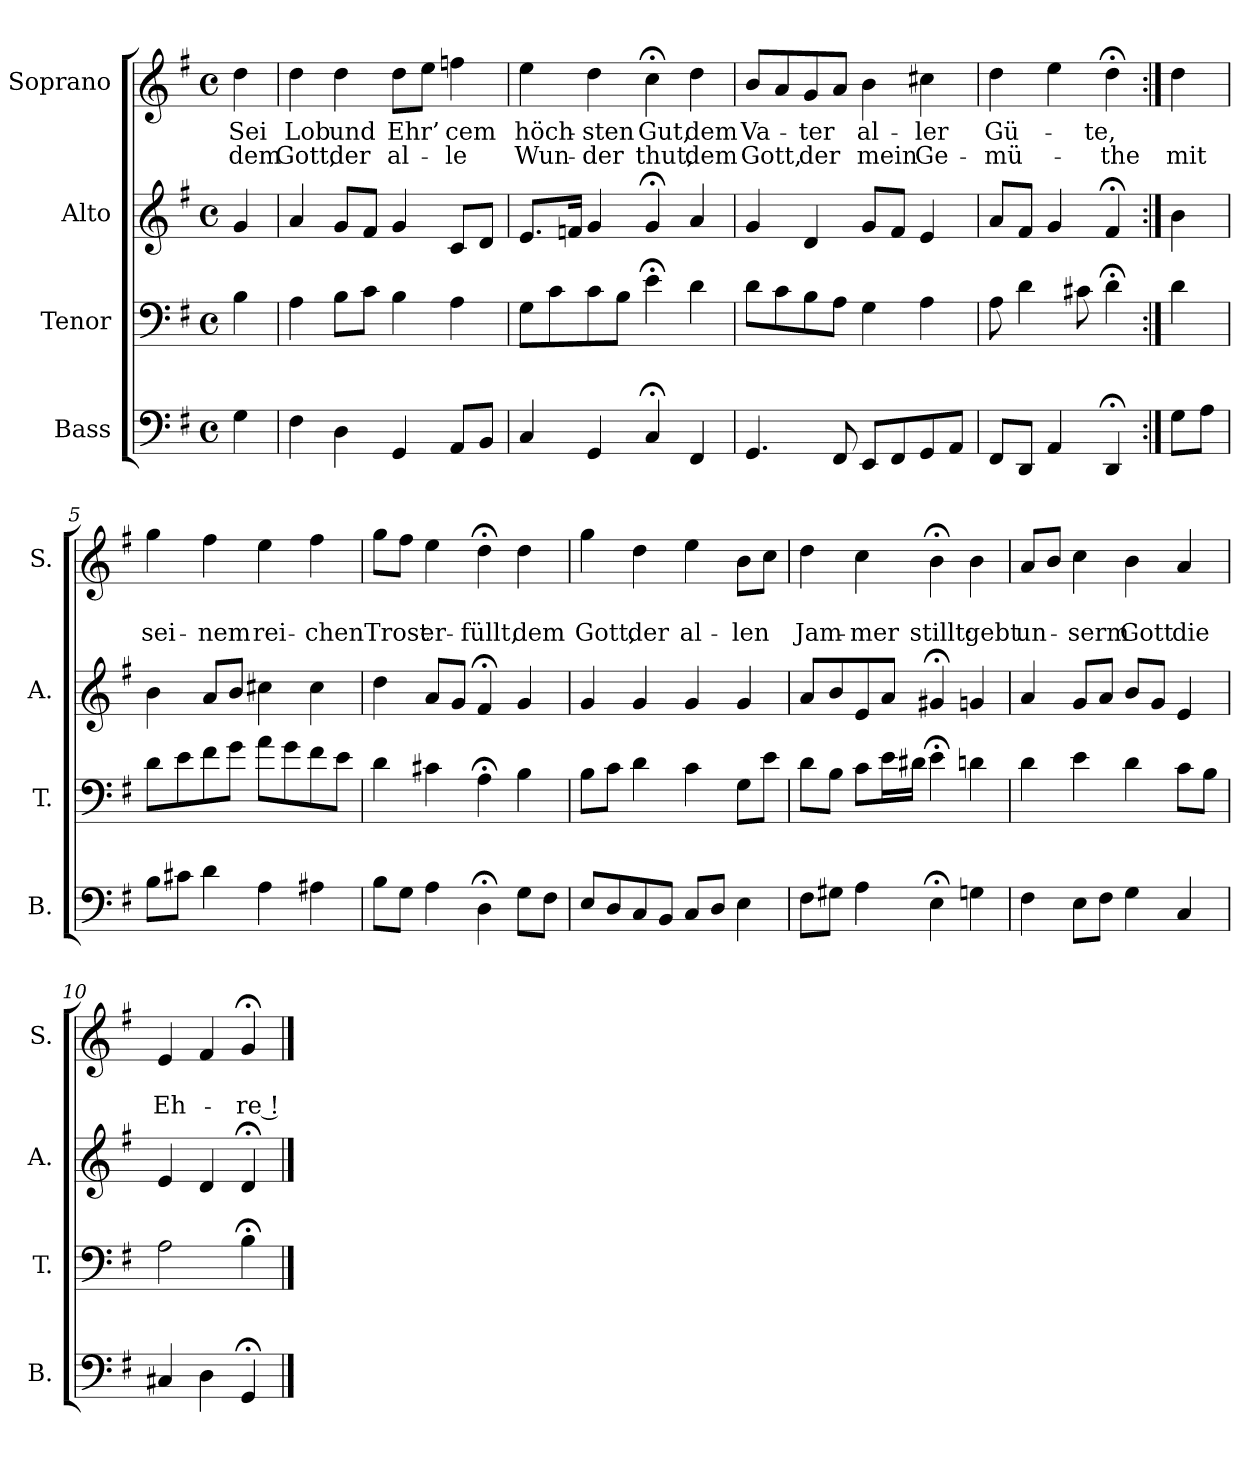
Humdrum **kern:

**kern	**kern	**kern	**kern	**text	**text
*part4	*part3	*part2	*part1	*part1	*part1
*staff4	*staff3	*staff2	*staff1	*staff1	*staff1
*I"Bass	*I"Tenor	*I"Alto	*I"Soprano	*	*
*I'B.	*I'T.	*I'A.	*I'S.	*	*
*clefF4	*clefF4	*clefG2	*clefG2	*	*
*k[f#]	*k[f#]	*k[f#]	*k[f#]	*	*
*G:	*G:	*G:	*G:	*	*
*M4/4	*M4/4	*M4/4	*M4/4	*	*
*met(c)	*met(c)	*met(c)	*met(c)	*	*
=	=	=	=	=	=
4G\	4B\	4g/	4dd\	Sei	dem
=1	=1	=1	=1	=1	=1
4F#\	4A\	4a/	4dd\	Lob	Gott,
4D\	8B\L	8g/L	4dd\	und	der
.	8c\J	8f#/J	.	.	.
4GG/	4B\	4g/	8dd\L	Ehr’	al-
.	.	.	8ee\J	.	.
8AA/L	4A\	8c/L	4ffn\	cem	-le
8BB/J	.	8d/J	.	.	.
=2	=2	=2	=2	=2	=2
4C/	8G\L	8.e/L	4ee\	höch-	Wun-
.	8c\	.	.	.	.
.	.	16fn/Jk	.	.	.
4GG/	8c\	4g/	4dd\	-sten	-der
.	8B\J	.	.	.	.
4C;</	4e;<\	4g;</	4cc;<\	Gut,	thut,
4FF#/	4d\	4a/	4dd\	dem	dem
=3	=3	=3	=3	=3	=3
4.GG/	8d\L	4g/	8b/L	Va-	Gott,
.	8c\	.	8a/	.	.
.	8B\	4d/	8g/	-ter	der
8FF#/	8A\J	.	8a/J	.	.
8EE/L	4G\	8g/L	4b\	al-	mein
8FF#/	.	8f#/J	.	.	.
8GG/	4A\	4e/	4cc#X\	-ler	Ge-
8AA/J	.	.	.	.	.
=4	=4	=4	=4	=4	=4
8FF#/L	8A\	8a/L	4dd\	Gü-	-mü-
8DD/J	4d\	8f#/J	.	.	.
4AA/	.	4g/	4ee\	.	.
.	8c#X\	.	.	.	.
4DD;</	4d;<\	4f#;</	4dd;<\	-te,	-the
!!LO:LB:g=z
=4a:|!	=4a:|!	=4a:|!	=4a:|!	=4a:|!	=4a:|!
8G\L	4d\	4b\	4dd\	.	mit
8A\J	.	.	.	.	.
=5	=5	=5	=5	=5	=5
8B\L	8d\L	4b\	4gg\	.	sei-
8c#X\J	8e\	.	.	.	.
4d\	8f#\	8a/L	4ff#\	.	-nem
.	8g\J	8b/J	.	.	.
4A\	8a\L	4cc#X\	4ee\	.	rei-
.	8g\	.	.	.	.
4A#X\	8f#\	4cc#\	4ff#\	.	-chen
.	8e\J	.	.	.	.
=6	=6	=6	=6	=6	=6
8B\L	4d\	4dd\	8gg\L	.	Trost
8G\J	.	.	8ff#\J	.	.
4A\	4c#X\	8a/L	4ee\	.	er-
.	.	8g/J	.	.	.
4D;<\	4A;<\	4f#;</	4dd;<\	.	-füllt,
8G\L	4B\	4g/	4dd\	.	dem
8F#\J	.	.	.	.	.
=7	=7	=7	=7	=7	=7
8E/L	8B\L	4g/	4gg\	.	Gott,
8D/	8c\J	.	.	.	.
8C/	4d\	4g/	4dd\	.	der
8BB/J	.	.	.	.	.
8C/L	4c\	4g/	4ee\	.	al-
8D/J	.	.	.	.	.
4E\	8G\L	4g/	8b\L	.	-len
.	8e\J	.	8cc\J	.	.
!!LO:PB:g=z
=8	=8	=8	=8	=8	=8
8F#\L	8d\L	8a/L	4dd\	.	Jam-
8G#X\J	8B\J	8b/	.	.	.
4A\	8c\L	8e/	4cc\	.	-mer
.	16e\L	8a/J	.	.	.
.	16d#X\JJ	.	.	.	.
4E;<\	4e;<\	4g#X;</	4b;<\	.	stillt:
4Gn\	4dn\	4gn/	4b\	.	gebt
=9	=9	=9	=9	=9	=9
4F#\	4d\	4a/	8a/L	.	un-
.	.	.	8b/J	.	.
8E\L	4e\	8g/L	4cc\	.	-serm
8F#\J	.	8a/J	.	.	.
4G\	4d\	8b/L	4b\	.	Gott
.	.	8g/J	.	.	.
4C/	8c\L	4e/	4a/	.	die
.	8B\J	.	.	.	.
=10	=10	=10	=10	=10	=10
4C#X/	2A\	4e/	4e/	.	Eh-
4D\	.	4d/	4f#/	.	.
4GG;</	4B;<\	4d;</	4g;</	.	-re !
==	==	==	==	==	==
*-	*-	*-	*-	*-	*-
